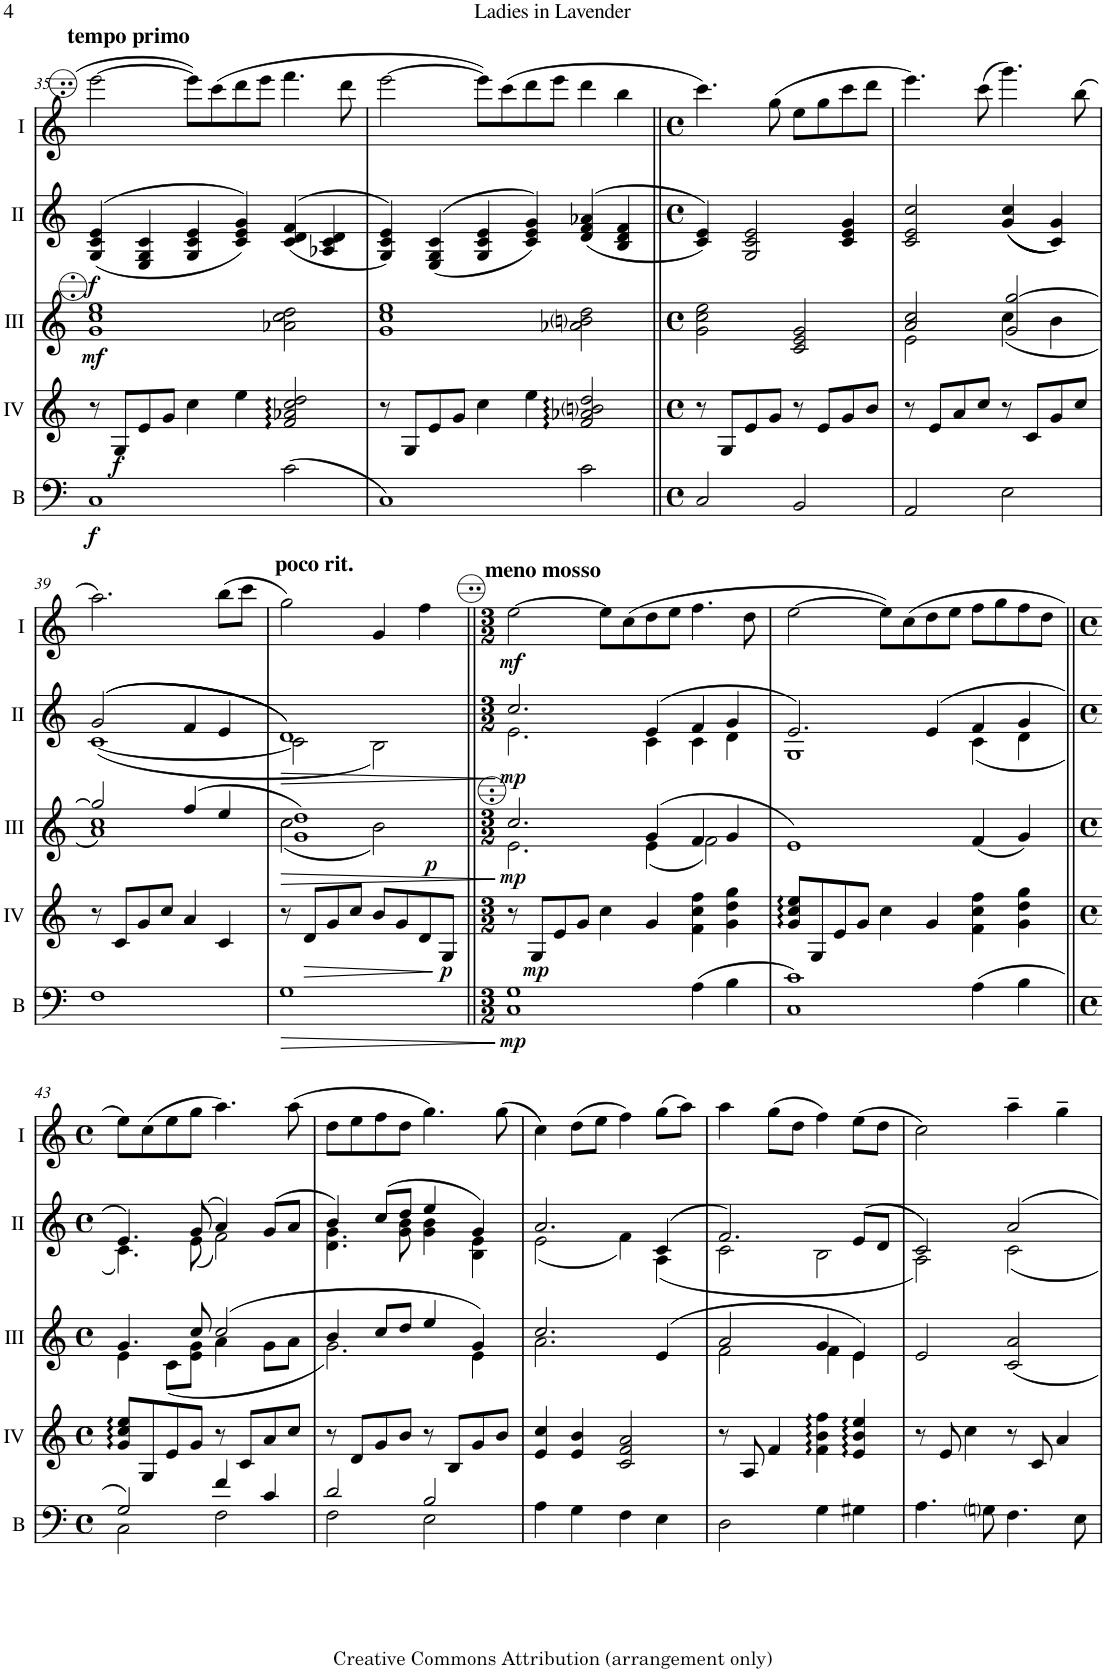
**kern	**dynam	**kern	**dynam	**kern	**dynam	**kern	**dynam	**kern	**dynam
*part5	*part5	*part4	*part4	*part3	*part3	*part2	*part2	*part1	*part1
*staff5	*staff5	*staff4	*staff4	*staff3	*staff3	*staff2	*staff2	*staff1	*staff1
*I"Bass	*	*I"Acc. 4	*	*I"Acc. 3	*	*I"Acc. 2	*	*I"Acc. 1	*
*I'B	*	*	*	*	*	*	*	*	*
!!LO:PB:g=z
*clefF4	*	*clefG2	*	*clefG2	*	*clefG2	*	*clefG2	*
*Trd7c12	*	*Trd7c12	*	*Trd7c12	*	*	*	*	*
*k[]	*	*k[]	*	*k[]	*	*k[]	*	*k[]	*
*M3/2	*	*M3/2	*	*M3/2	*	*M3/2	*	*M3/2	*
=35	=35	=35	=35	=35	=35	=35	=35	=35	=35
!	!	!	!	!	!	!	!	!LO:TX:a:B:t=tempo primo	!
!	!LO:DY:b	!	!	!	!LO:DY:b	!	!LO:DY:b	!	!
1C	f	8r	.	1g 1cc 1ee	mf	((>4G/ 4c/ 4e/	f	[2eee\	.
!	!	!	!LO:DY:b	!	!	!	!	!	!
.	.	8G/L	f	.	.	.	.	.	.
.	.	8e/	.	.	.	4E/ 4G/ 4c/	.	.	.
.	.	8g/J	.	.	.	.	.	.	.
.	.	4cc\	.	.	.	4G/ 4c/ 4e/	.	8eee\L]	.
.	.	.	.	.	.	.	.	(8ccc\	.
.	.	4ee\	.	.	.	4c/ 4e/ 4g/))	.	8ddd\	.
.	.	.	.	.	.	.	.	8eee\J	.
(2c\	.	2f/ 2a-X/ 2cc/ 2dd/	.	2a-X\ 2cc\ 2dd\	.	((>4c/ 4d/ 4f/	.	4.fff\	.
.	.	.	.	.	.	4A-X/ 4c/ 4d/	.	.	.
.	.	.	.	.	.	.	.	8ddd\	.
=36	=36	=36	=36	=36	=36	=36	=36	=36	=36
1C)	.	8r	.	1g 1cc 1ee	.	4G/ 4c/ 4e/))	.	[2eee\	.
.	.	8G/L	.	.	.	.	.	.	.
.	.	8e/	.	.	.	((>4E/ 4G/ 4c/	.	.	.
.	.	8g/J	.	.	.	.	.	.	.
.	.	4cc\	.	.	.	4G/ 4c/ 4e/	.	8eee\L])	.
.	.	.	.	.	.	.	.	(8ccc\	.
.	.	4ee\	.	.	.	4c/ 4e/ 4g/))	.	8ddd\	.
.	.	.	.	.	.	.	.	8eee\J	.
2c\	.	2f/ 2a-X/ 2bni/ 2dd/	.	2a-X\ 2bni\ 2dd\	.	((>4d/ 4f/ 4a-X/	.	4ddd\	.
.	.	.	.	.	.	4B/ 4d/ 4f/	.	4bb\	.
=37||	=37||	=37||	=37||	=37||	=37||	=37||	=37||	=37||	=37||
*M4/4	*	*M4/4	*	*M4/4	*	*M4/4	*	*M4/4	*
*met(c)	*	*met(c)	*	*met(c)	*	*met(c)	*	*met(c)	*
2C/	.	8r	.	2g\ 2cc\ 2ee\	.	4c/ 4e/))	.	4.ccc\)	.
.	.	8G/L	.	.	.	.	.	.	.
.	.	8e/	.	.	.	2G/ 2c/ 2e/	.	.	.
.	.	8g/J	.	.	.	.	.	(8gg\	.
2BB/	.	8r	.	2c/ 2e/ 2g/	.	.	.	8ee\L	.
.	.	8e/L	.	.	.	.	.	8gg\	.
.	.	8g/	.	.	.	4c/ 4e/ 4g/	.	8ccc\	.
.	.	8b/J	.	.	.	.	.	8ddd\J	.
=38	=38	=38	=38	=38	=38	=38	=38	=38	=38
*	*	*	*	*^	*	*	*	*	*
2AA/	.	8r	.	2a/ 2cc/	2e\	.	2c/ 2e/ 2cc/	.	4.eee\)	.
.	.	8e/L	.	.	.	.	.	.	.	.
.	.	8a/	.	.	.	.	.	.	.	.
.	.	8cc/J	.	.	.	.	.	.	(8ccc\	.
2E\	.	8r	.	2g/ [2gg/	(4cc\	.	((<4g/ 4cc/	.	4.ggg\)	.
.	.	8c/L	.	.	.	.	.	.	.	.
.	.	8g/	.	.	4b\	.	4c/ 4g/))	.	.	.
.	.	8cc/J	.	.	.	.	.	.	(8bb\	.
!!LO:LB:g=z
=39	=39	=39	=39	=39	=39	=39	=39	=39	=39	=39
*	*	*	*	*	*	*	*^	*	*	*
1F	.	8r	.	2gg/]	1a 1cc)	.	((2g/	([1c	.	2.aa\)	.
.	.	8c/L	.	.	.	.	.	.	.	.	.
.	.	8g/	.	.	.	.	.	.	.	.	.
.	.	8cc/J	.	.	.	.	.	.	.	.	.
.	.	4a/	.	(4ff/	.	.	4f/	.	.	.	.
.	.	4c/	.	4ee/	.	.	4e/	.	.	(8bb\L	.
.	.	.	.	.	.	.	.	.	.	8ccc\J	.
=40	=40	=40	=40	=40	=40	=40	=40	=40	=40	=40	=40
!	!	!	!	!	!	!	!	!	!	!LO:TX:a:B:t=poco rit.	!
!	!LO:HP:b	!	!	!	!	!LO:HP:b	!	!	!LO:HP:b	!	!
1G	>	8r	.	1g 1dd)	(2cc\	>	1d))	2c\]	>	2gg\)	.
!	!	!	!LO:HP:b	!	!	!	!	!	!	!	!
.	.	8d/L	>	.	.	.	.	.	.	.	.
.	.	8g/	.	.	.	.	.	.	.	.	.
.	.	8cc/J	.	.	.	.	.	.	.	.	.
!	!	!	!	!	!	!LO:DY:b	!	!	!	!	!
.	.	8b/L	.	.	2b\)	p	.	2B\)	.	4g/	.
.	.	8g/	.	.	.	.	.	.	.	.	.
.	.	8d/	.	.	.	.	.	.	.	4ff\	.
!	!	!	!LO:DY:n=1:b	!	!	!	!	!	!	!	!
.	.	8G/J	] p	.	.	.	.	.	.	.	.
*	*	*	*	*v	*v	*	*	*	*	*	*
*	*	*	*	*	*	*v	*v	*	*	*
.	]	.	.	.	]	.	]	.	.
=41||	=41||	=41||	=41||	=41||	=41||	=41||	=41||	=41||	=41||
*M3/2	*	*M3/2	*	*M3/2	*	*M3/2	*	*M3/2	*
*	*	*	*	*^	*	*^	*	*	*
!	!	!	!	!	!	!	!	!	!	!LO:TX:a:B:t=meno mosso	!
!	!LO:DY:b	!	!	!	!	!LO:DY:b	!	!	!LO:DY:b	!	!LO:DY:b
1C 1G	mp	8r	.	2.cc/	2.e\	mp	2.cc/	2.e\	mp	[2ee\	mf
!	!	!	!LO:DY:b	!	!	!	!	!	!	!	!
.	.	8G/L	mp	.	.	.	.	.	.	.	.
.	.	8e/	.	.	.	.	.	.	.	.	.
.	.	8g/J	.	.	.	.	.	.	.	.	.
.	.	4cc\	.	.	.	.	.	.	.	8ee\L]	.
.	.	.	.	.	.	.	.	.	.	(8cc\	.
.	.	4g/	.	(4g/	(4e\	.	(4e/	4c\	.	8dd\	.
.	.	.	.	.	.	.	.	.	.	8ee\J	.
(4A\	.	4f\ 4cc\ 4ff\	.	4f/	2f\)	.	4f/	4c\	.	4.ff\	.
4B\	.	4g\ 4dd\ 4gg\	.	4g/	.	.	4g/	4d\	.	.	.
.	.	.	.	.	.	.	.	.	.	8dd\	.
*	*	*	*	*v	*v	*	*	*	*	*	*
=42	=42	=42	=42	=42	=42	=42	=42	=42	=42	=42
1C 1c)	.	8g/ 8cc/ 8ee/L	.	1e)	.	2.e/)	1G	.	[2ee\	.
.	.	8G/	.	.	.	.	.	.	.	.
.	.	8e/	.	.	.	.	.	.	.	.
.	.	8g/J	.	.	.	.	.	.	.	.
.	.	4cc\	.	.	.	.	.	.	8ee\L])	.
.	.	.	.	.	.	.	.	.	(8cc\	.
.	.	4g/	.	.	.	(4e/	.	.	8dd\	.
.	.	.	.	.	.	.	.	.	8ee\J	.
(4A\	.	4f\ 4cc\ 4ff\	.	(4f/	.	4f/	(4c\	.	8ff\L	.
.	.	.	.	.	.	.	.	.	8gg\	.
4B\	.	4g\ 4dd\ 4gg\	.	4g/)	.	4g/	4d\	.	8ff\	.
.	.	.	.	.	.	.	.	.	8dd\J	.
!!LO:LB:g=z
=43||	=43||	=43||	=43||	=43||	=43||	=43||	=43||	=43||	=43||	=43||
*M4/4	*	*M4/4	*	*M4/4	*	*M4/4	*	*	*M4/4	*
*met(c)	*	*met(c)	*	*met(c)	*	*met(c)	*	*	*met(c)	*
*^	*	*	*	*^	*	*	*	*	*	*
2G/)	2C\	.	8g/ 8cc/ 8ee/L	.	4.g/	4e\	.	4.e/)	4.c\)	.	8ee\L)	.
.	.	.	8G/	.	.	.	.	.	.	.	(8cc\	.
.	.	.	8e/	.	.	(8c\L	.	.	.	.	8ee\	.
.	.	.	8g/J	.	8cc/	8e\ 8g\J	.	(8g/	(8e\	.	8gg\J	.
4f/	2F\	.	8r	.	(2cc/	4a\	.	4a/)	2f\)	.	4.aa\)	.
.	.	.	8c/L	.	.	.	.	.	.	.	.	.
4c/	.	.	8a/	.	.	8g\L	.	(8g/L	.	.	.	.
.	.	.	8cc/J	.	.	8a\J	.	8a/J	.	.	(8aa\	.
=44	=44	=44	=44	=44	=44	=44	=44	=44	=44	=44	=44	=44
2d/	2F\	.	8r	.	4b/	2.g\)	.	4b/)	4.d\ 4.g\	.	8dd\L	.
.	.	.	8d/L	.	.	.	.	.	.	.	8ee\	.
.	.	.	8g/	.	8cc/L	.	.	(8cc/L	.	.	8ff\	.
.	.	.	8b/J	.	8dd/J	.	.	8dd/J	8g\ 8b\	.	8dd\J	.
2B/	2E\	.	8r	.	4ee/	.	.	4ee/	4g\ 4b\	.	4.gg\)	.
.	.	.	8B/L	.	.	.	.	.	.	.	.	.
.	.	.	8g/	.	4g/)	4e\	.	4g/)	4B\ 4e\	.	.	.
.	.	.	8b/J	.	.	.	.	.	.	.	(8gg\	.
*v	*v	*	*	*	*	*	*	*	*	*	*	*
=45	=45	=45	=45	=45	=45	=45	=45	=45	=45	=45	=45
4A\	.	4e/ 4cc/	.	2.cc/	2.a\	.	2.a/	(2e\	.	4cc\)	.
4G\	.	4e/ 4b/	.	.	.	.	.	.	.	(8dd\L	.
.	.	.	.	.	.	.	.	.	.	8ee\J	.
4F\	.	2c/ 2f/ 2a/	.	.	.	.	.	4f\)	.	4ff\)	.
4E\	.	.	.	(4e/	4ryy	.	(4c/	(4A\	.	(8gg\L	.
.	.	.	.	.	.	.	.	.	.	8aa\J)	.
=46	=46	=46	=46	=46	=46	=46	=46	=46	=46	=46	=46
2D\	.	8r	.	2a/	2f\	.	2.f/)	2c\	.	4aa\	.
.	.	8A/	.	.	.	.	.	.	.	.	.
.	.	4f/	.	.	.	.	.	.	.	(8gg\L	.
.	.	.	.	.	.	.	.	.	.	8dd\J	.
4G\	.	4f\ 4b\ 4ff\	.	4g/	4f\	.	.	2B\	.	4ff\)	.
4G#X\	.	4e/ 4b/ 4ee/	.	4e/)	4e\	.	(8e/L	.	.	(8ee\L	.
.	.	.	.	.	.	.	8d/J	.	.	8dd\J	.
*	*	*	*	*v	*v	*	*	*	*	*	*
=47	=47	=47	=47	=47	=47	=47	=47	=47	=47	=47
4.A\	.	8r	.	2e/	.	2c/)	2A\)	.	2cc\)	.
.	.	8e/	.	.	.	.	.	.	.	.
.	.	4cc\	.	.	.	.	.	.	.	.
8Gni\	.	.	.	.	.	.	.	.	.	.
4.F\	.	8r	.	2c/ 2a/	.	2a/	2c\	.	4aa~\	.
.	.	8c/	.	.	.	.	.	.	.	.
.	.	4a/	.	.	.	.	.	.	4gg~\	.
8E\	.	.	.	.	.	.	.	.	.	.
*	*	*	*	*	*	*v	*v	*	*	*
=	=	=	=	=	=	=	=	=	=
*-	*-	*-	*-	*-	*-	*-	*-	*-	*-
